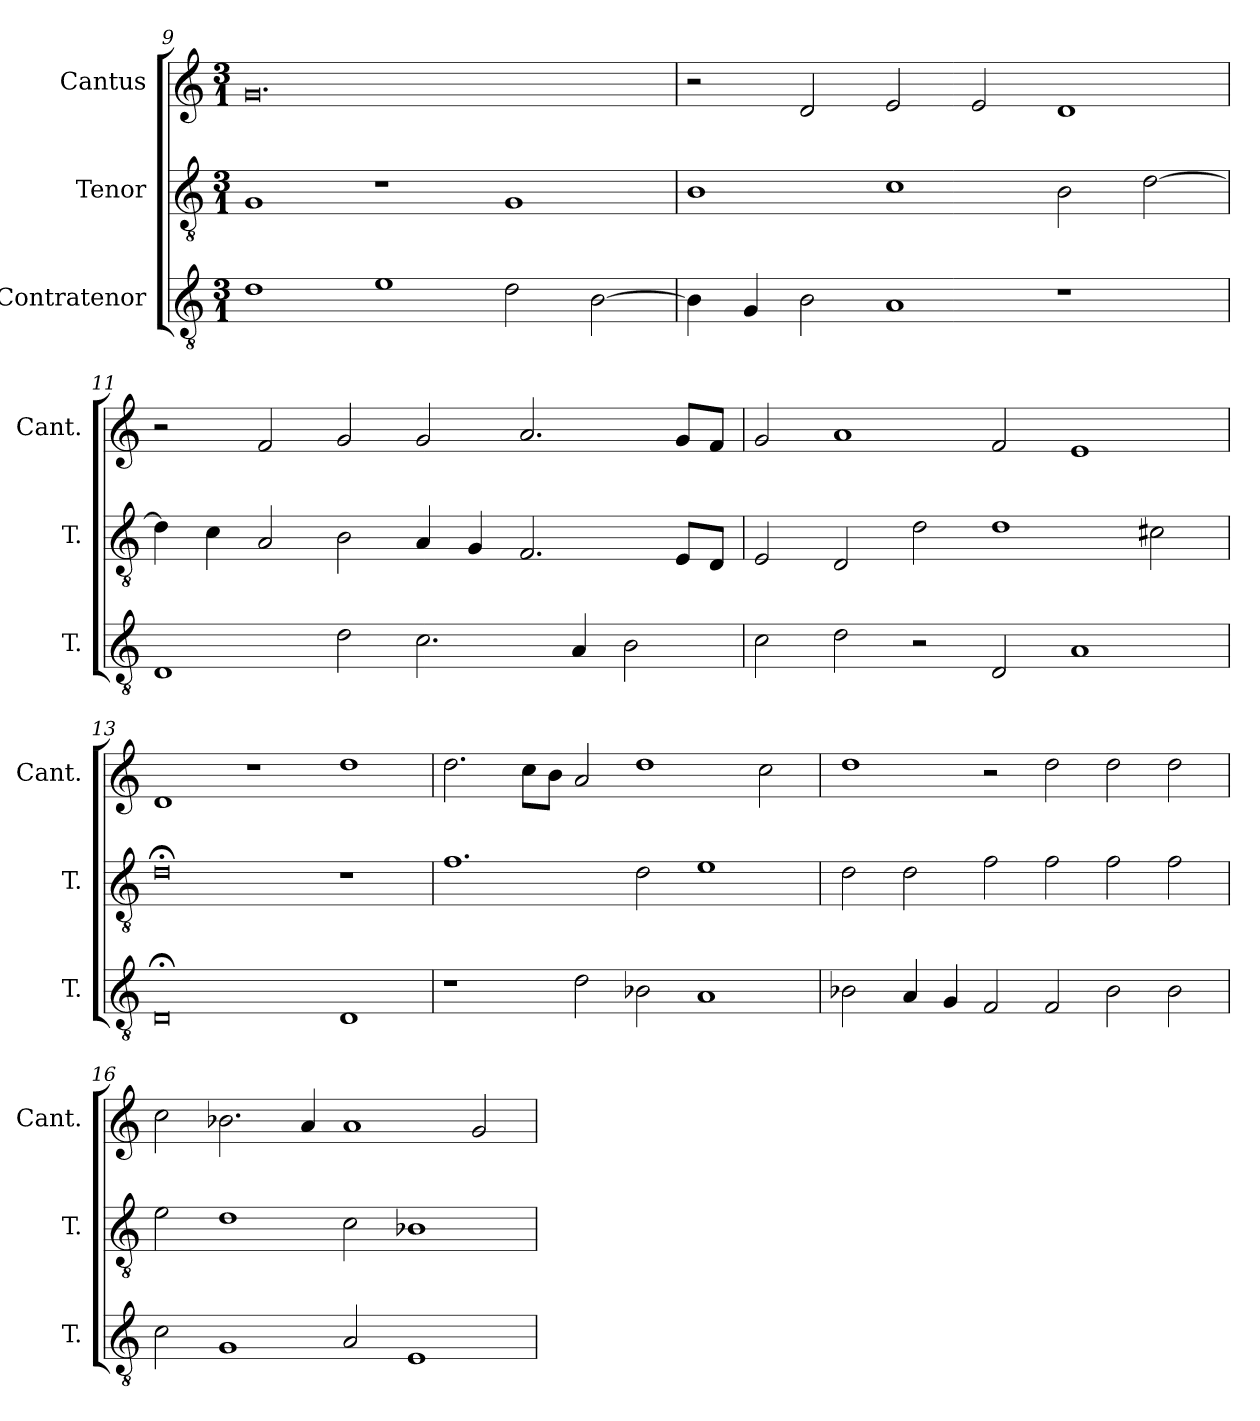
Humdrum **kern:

**kern	**kern	**kern
*part3	*part2	*part1
*staff3	*staff2	*staff1
*I"Contratenor	*I"Tenor	*I"Cantus
*I'T.	*I'T.	*I'Cant.
*clefGv2	*clefGv2	*clefG2
*ITrd7c12	*ITrd7c12	*
*k[]	*k[]	*k[]
*C:	*C:	*C:
*M3/1	*M3/1	*M3/1
=9	=9	=9
1D\	1GG/	0.g/
1E\	1r	.
2D\	1GG/	.
[2BB\	.	.
=10	=10	=10
4BB\]	1BB\	2r
4GG/	.	.
2BB\	.	2d/
1AA/	1C\	2e/
.	.	2e/
1r	2BB\	1d/
.	[2D\	.
=11	=11	=11
1DD/	4D\]	2r
.	4C\	.
.	2AA/	2f/
2D\	2BB\	2g/
2.C\	4AA/	2g/
.	4GG/	.
.	2.FF/	2.a/
4AA/	.	.
2BB\	.	.
.	8EE/L	8g/L
.	8DD/J	8f/J
=12	=12	=12
2C\	2EE/	2g/
2D\	2DD/	1a/
2r	2D\	.
2DD/	1D\	2f/
1AA/	.	1e/
.	2C#X\	.
=13	=13	=13
0DD;</	0D;<\	1d/
.	.	1r
1DD/	1r	1dd\
=14	=14	=14
1r	1.F\	2.dd\
.	.	8cc\L
.	.	8b\J
2D\	.	2a/
2BB-X\	2D\	1dd\
1AA/	1E\	.
.	.	2cc\
=15	=15	=15
2BB-X\	2D\	1dd\
4AA/	2D\	.
4GG/	.	.
2FF/	2F\	2r
2FF/	2F\	2dd\
2BB-\	2F\	2dd\
2BB-\	2F\	2dd\
=16	=16	=16
2C\	2E\	2cc\
1GG/	1D\	2.b-X\
.	.	4a/
2AA/	2C\	1a/
1EE/	1BB-X\	.
.	.	2g/
=	=	=
*-	*-	*-
